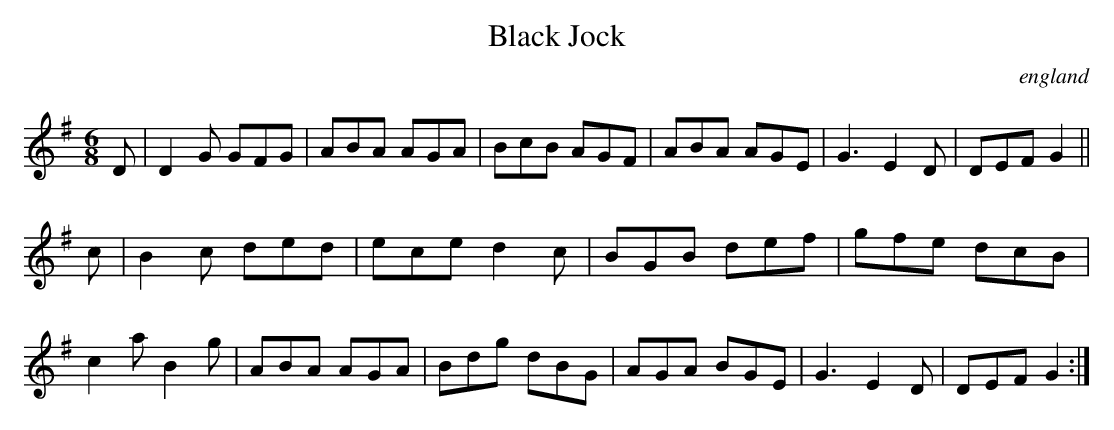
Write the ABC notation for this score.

X:1
T:Black Jock
O:england
M:6/8
K:G
D|\
D2G GFG| ABA AGA| BcB AGF| ABA AGE| G3 E2D| DEF G2||
c|\
B2c ded| ece d2c| BGB def| gfe dcB|
c2a B2g| ABA AGA| Bdg dBG| AGA BGE| G3E2D| DEF G2:|
